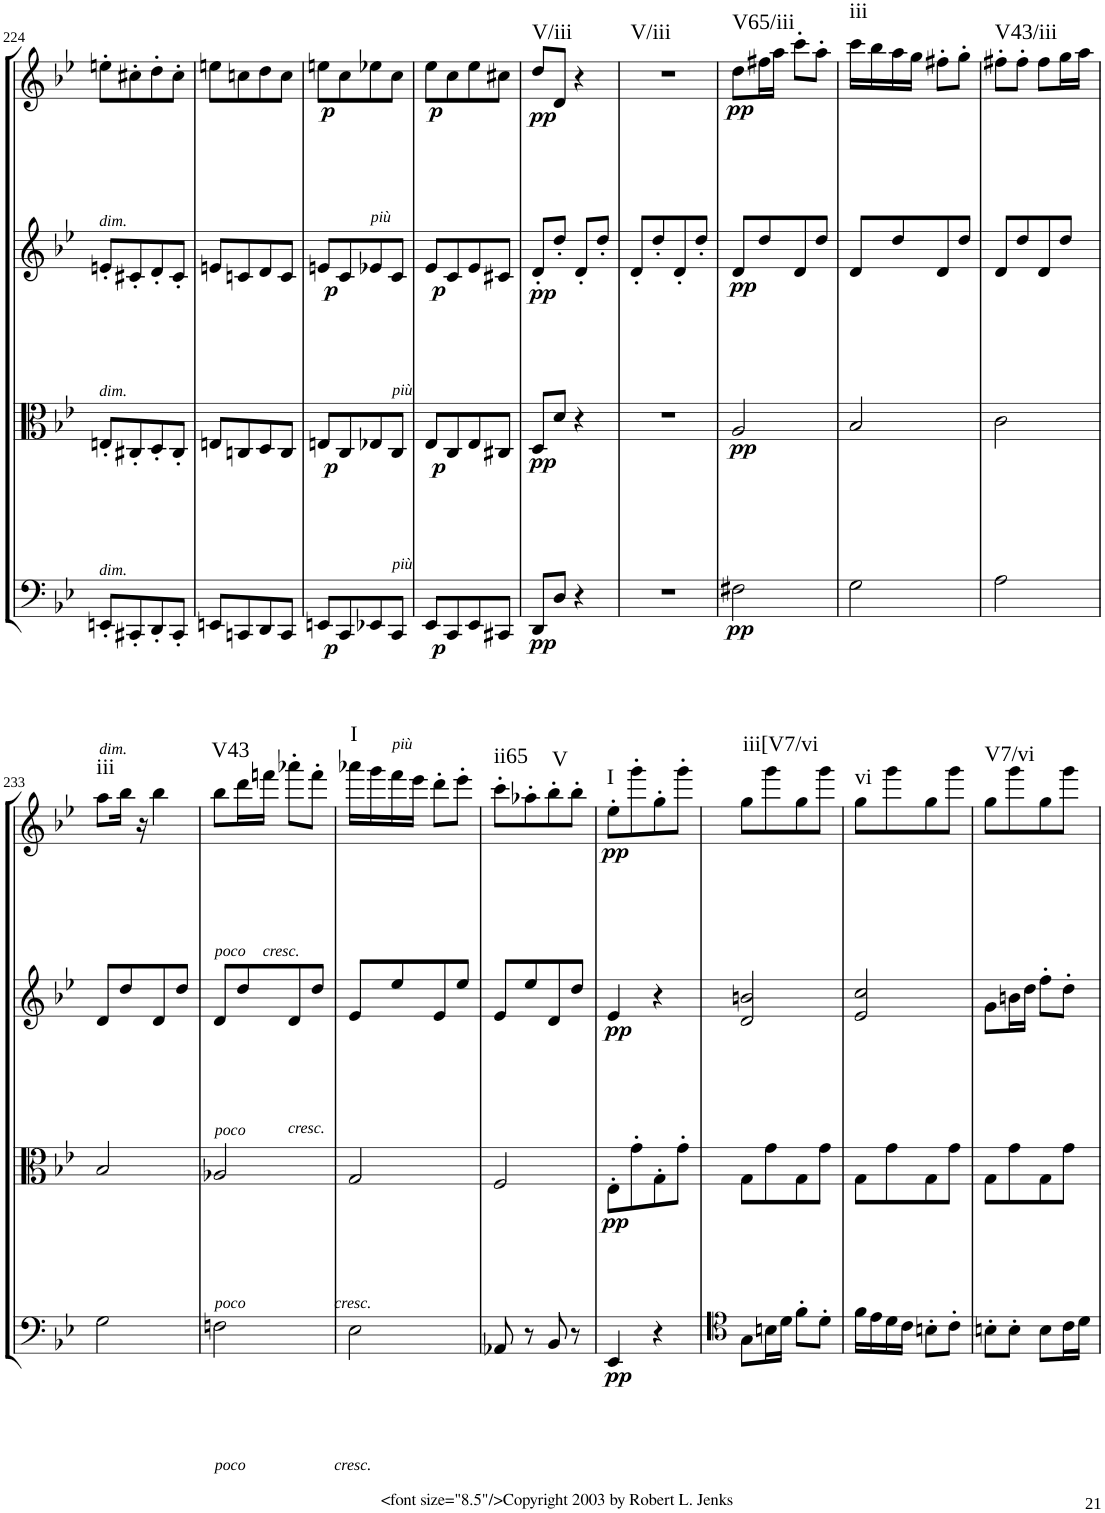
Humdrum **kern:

**kern	**dynam	**kern	**dynam	**kern	**dynam	**kern	**dynam	**harte
*part4	*part4	*part3	*part3	*part2	*part2	*part1	*part1	*part1
*staff4	*staff4	*staff3	*staff3	*staff2	*staff2	*staff1	*staff1	*
*I"Cello	*	*I"Viola	*	*I"2nd Violin	*	*I"1st Violin	*	*
*	*	*I'Vla	*	*I'Vln	*	*I'Vln	*	*
!!LO:PB:g=z
*clefF4	*	*clefC3	*	*clefG2	*	*clefG2	*	*
*k[b-e-]	*	*k[b-e-]	*	*k[b-e-]	*	*k[b-e-]	*	*
*B-:	*	*B-:	*	*B-:	*	*B-:	*	*
*M2/4	*	*M2/4	*	*M2/4	*	*M2/4	*	*
=224	=224	=224	=224	=224	=224	=224	=224	=224
!	!	!	!	!	!	!LO:TX:b:i:t=dim.	!	!
!	!	!	!	!LO:TX:b:i:t=dim.	!	!	!	!
!	!	!LO:TX:b:i:t=dim.	!	!	!	!	!	!
!LO:TX:b:i:t=dim.	!	!	!	!	!	!	!	!
8EEn'/L	.	8En'/L	.	8en'/L	.	8een'\L	.	.
8CC#X'/	.	8C#X'/	.	8c#X'/	.	8cc#X'\	.	.
8DD'/	.	8D'/	.	8d'/	.	8dd'\	.	.
8CC#'/J	.	8C#'/J	.	8c#'/J	.	8cc#'\J	.	.
=225	=225	=225	=225	=225	=225	=225	=225	=225
8EEn/L	.	8En/L	.	8en/L	.	8een\L	.	.
8CCn/	.	8Cn/	.	8cn/	.	8ccn\	.	.
8DD/	.	8D/	.	8d/	.	8dd\	.	.
8CC/J	.	8C/J	.	8c/J	.	8cc\J	.	.
=226	=226	=226	=226	=226	=226	=226	=226	=226
!	!LO:DY:b	!	!LO:DY:b	!	!LO:DY:b	!	!LO:DY:b	!
8EEn/L	p	8En/L	p	8en/L	p	8een\L	p	.
8CC/	.	8C/	.	8c/	.	8cc\	.	.
!	!	!	!	!	!	!LO:TX:b:i:t=più	!	!
8EE-X/	.	8E-X/	.	8e-X/	.	8ee-X\	.	.
!	!	!	!	!LO:TX:b:i:t=più	!	!	!	!
!	!	!LO:TX:b:i:t=più	!	!	!	!	!	!
!LO:TX:b:i:t=più	!	!	!	!	!	!	!	!
8CC/J	.	8C/J	.	8c/J	.	8cc\J	.	.
=227	=227	=227	=227	=227	=227	=227	=227	=227
!	!LO:DY:b	!	!LO:DY:b	!	!LO:DY:b	!	!LO:DY:b	!
8EE-/L	p	8E-/L	p	8e-/L	p	8ee-\L	p	.
8CC/	.	8C/	.	8c/	.	8cc\	.	.
8EE-/	.	8E-/	.	8e-/	.	8ee-\	.	.
8CC#X/J	.	8C#X/J	.	8c#X/J	.	8cc#X\J	.	.
=228	=228	=228	=228	=228	=228	=228	=228	=228
!	!LO:DY:b	!	!LO:DY:b	!	!LO:DY:b	!	!LO:DY:b	!LO:H:kt=V/iii
8DD/L	pp	8D/L	pp	8d'/L	pp	8dd/L	pp	N
8D/J	.	8d/J	.	8dd'/J	.	8d/J	.	.
4r	.	4r	.	8d'/L	.	4r	.	.
.	.	.	.	8dd'/J	.	.	.	.
=229	=229	=229	=229	=229	=229	=229	=229	=229
!	!	!	!	!	!	!	!	!LO:H:kt=V/iii
2r	.	2r	.	8d'/L	.	2r	.	N
.	.	.	.	8dd'/	.	.	.	.
.	.	.	.	8d'/	.	.	.	.
.	.	.	.	8dd'/J	.	.	.	.
=230	=230	=230	=230	=230	=230	=230	=230	=230
!	!LO:DY:b	!	!LO:DY:b	!	!LO:DY:b	!	!LO:DY:b	!LO:H:kt=V65/iii
2F#X\	pp	2A/	pp	8d/L	pp	8dd\L	pp	N
.	.	.	.	8dd/	.	16ff#X\L	.	.
.	.	.	.	.	.	16aa\JJ	.	.
.	.	.	.	8d/	.	8ccc'\L	.	.
.	.	.	.	8dd/J	.	8aa'\J	.	.
=231	=231	=231	=231	=231	=231	=231	=231	=231
!	!	!	!	!	!	!	!	!LO:H:kt=iii
2G\	.	2B-/	.	8d/L	.	16ccc\LL	.	N
.	.	.	.	.	.	16bb-\	.	.
.	.	.	.	8dd/	.	16aa\	.	.
.	.	.	.	.	.	16gg\JJ	.	.
.	.	.	.	8d/	.	8ff#X'\L	.	.
.	.	.	.	8dd/J	.	8gg'\J	.	.
=232	=232	=232	=232	=232	=232	=232	=232	=232
!	!	!	!	!	!	!	!	!LO:H:kt=V43/iii
2A\	.	2c\	.	8d/L	.	8ff#X'\L	.	N
.	.	.	.	8dd/	.	8ff#'\J	.	.
.	.	.	.	8d/	.	8ff#\L	.	.
.	.	.	.	8dd/J	.	16gg\L	.	.
.	.	.	.	.	.	16aa\JJ	.	.
!!LO:LB:g=z
=233	=233	=233	=233	=233	=233	=233	=233	=233
!	!	!	!	!	!	!	!	!LO:H:kt=iii
2G\	.	2B-/	.	8d/L	.	8aa\L	.	N
.	.	.	.	8dd/	.	16bb-\Jk	.	.
.	.	.	.	.	.	16r	.	.
.	.	.	.	8d/	.	4bb-\	.	.
.	.	.	.	8dd/J	.	.	.	.
=234	=234	=234	=234	=234	=234	=234	=234	=234
!	!	!	!	!	!	!LO:TX:b:i:t=poco	!	!
!	!	!	!	!LO:TX:b:i:t=poco	!	!	!	!
!	!	!LO:TX:b:i:t=poco	!	!	!	!	!	!
!LO:TX:b:i:t=poco	!	!	!	!	!	!	!	!LO:H:kt=V43
2Fn\	.	2A-X/	.	8d/L	.	8bb-\L	.	N
.	.	.	.	8dd/	.	16ddd\L	.	.
!	!	!	!	!	!	!LO:TX:b:i:t=cresc.	!	!
.	.	.	.	.	.	16fffn\JJ	.	.
!	!	!	!	!LO:TX:b:i:t=cresc.	!	!	!	!
.	.	.	.	8d/	.	8aaa-X'\L	.	.
.	.	.	.	8dd/J	.	8fff'\J	.	.
!	!	!LO:TX:b:i:t=cresc.	!	!	!	!	!	!
!LO:TX:b:i:t=cresc.	!	!	!	!	!	!	!	!
=235	=235	=235	=235	=235	=235	=235	=235	=235
!	!	!	!	!	!	!	!	!LO:H:kt=I
2E-\	.	2G/	.	8e-/L	.	16aaa-X\LL	.	N
.	.	.	.	.	.	16ggg\	.	.
.	.	.	.	8ee-/	.	16fff\	.	.
.	.	.	.	.	.	16eee-\JJ	.	.
.	.	.	.	8e-/	.	8ddd'\L	.	.
.	.	.	.	8ee-/J	.	8eee-'\J	.	.
=236	=236	=236	=236	=236	=236	=236	=236	=236
!	!	!	!	!	!	!	!	!LO:H:kt=ii65
8AA-X/	.	2F/	.	8e-/L	.	8ccc'\L	.	N
8r	.	.	.	8ee-/	.	8aa-X'\	.	.
!	!	!	!	!	!	!	!	!LO:H:kt=V
8BB-/	.	.	.	8d/	.	8bb-'\	.	N
8r	.	.	.	8dd/J	.	8bb-'\J	.	.
=237	=237	=237	=237	=237	=237	=237	=237	=237
!	!LO:DY:b	!	!LO:DY:b	!	!LO:DY:b	!	!LO:DY:b	!LO:H:kt=I
4EE-/	pp	8E-'\L	pp	4e-/	pp	8ee-'\L	pp	N
.	.	8g'\	.	.	.	8ggg'\	.	.
4r	.	8G'\	.	4r	.	8gg'\	.	.
.	.	8g'\J	.	.	.	8ggg'\J	.	.
=238	=238	=238	=238	=238	=238	=238	=238	=238
*clefC4	*	*	*	*	*	*	*	*
!	!	!	!	!	!	!	!	!LO:H:kt=iii[V7/vi
8G\L	.	8G\L	.	2d/ 2bn/	.	8gg\L	.	N
16Bn\L	.	8g\	.	.	.	8ggg\	.	.
16d\JJ	.	.	.	.	.	.	.	.
8f'\L	.	8G\	.	.	.	8gg\	.	.
8d'\J	.	8g\J	.	.	.	8ggg\J	.	.
=239	=239	=239	=239	=239	=239	=239	=239	=239
!	!	!	!	!	!	!	!	!LO:H:kt=vi
16f\LL	.	8G\L	.	2e-/ 2cc/	.	8gg\L	.	N
16e-\	.	.	.	.	.	.	.	.
16d\	.	8g\	.	.	.	8ggg\	.	.
16c\JJ	.	.	.	.	.	.	.	.
8Bn'\L	.	8G\	.	.	.	8gg\	.	.
8c'\J	.	8g\J	.	.	.	8ggg\J	.	.
=240	=240	=240	=240	=240	=240	=240	=240	=240
!	!	!	!	!	!	!	!	!LO:H:kt=V7/vi
8Bn'\L	.	8G\L	.	8g\L	.	8gg\L	.	N
8B'\J	.	8g\	.	16bn\L	.	8ggg\	.	.
.	.	.	.	16dd\JJ	.	.	.	.
8B\L	.	8G\	.	8ff'\L	.	8gg\	.	.
16c\L	.	8g\J	.	8dd'\J	.	8ggg\J	.	.
16d\JJ	.	.	.	.	.	.	.	.
=	=	=	=	=	=	=	=	=
*-	*-	*-	*-	*-	*-	*-	*-	*-
